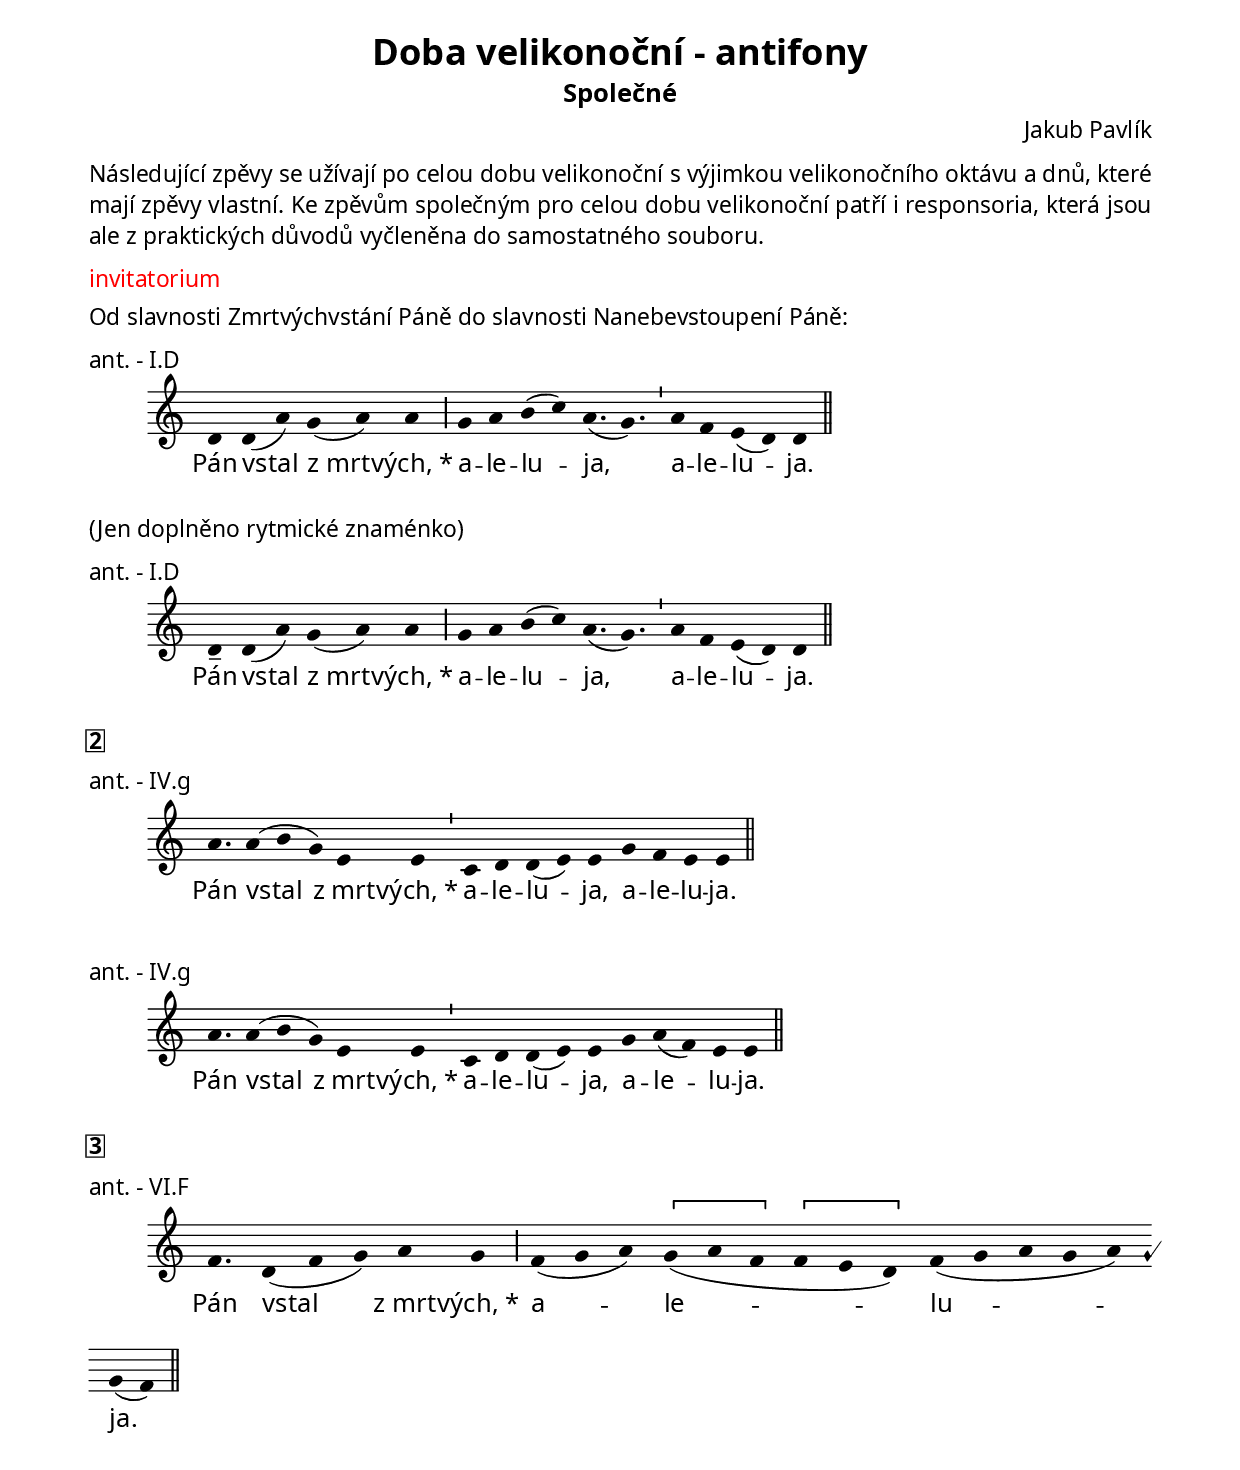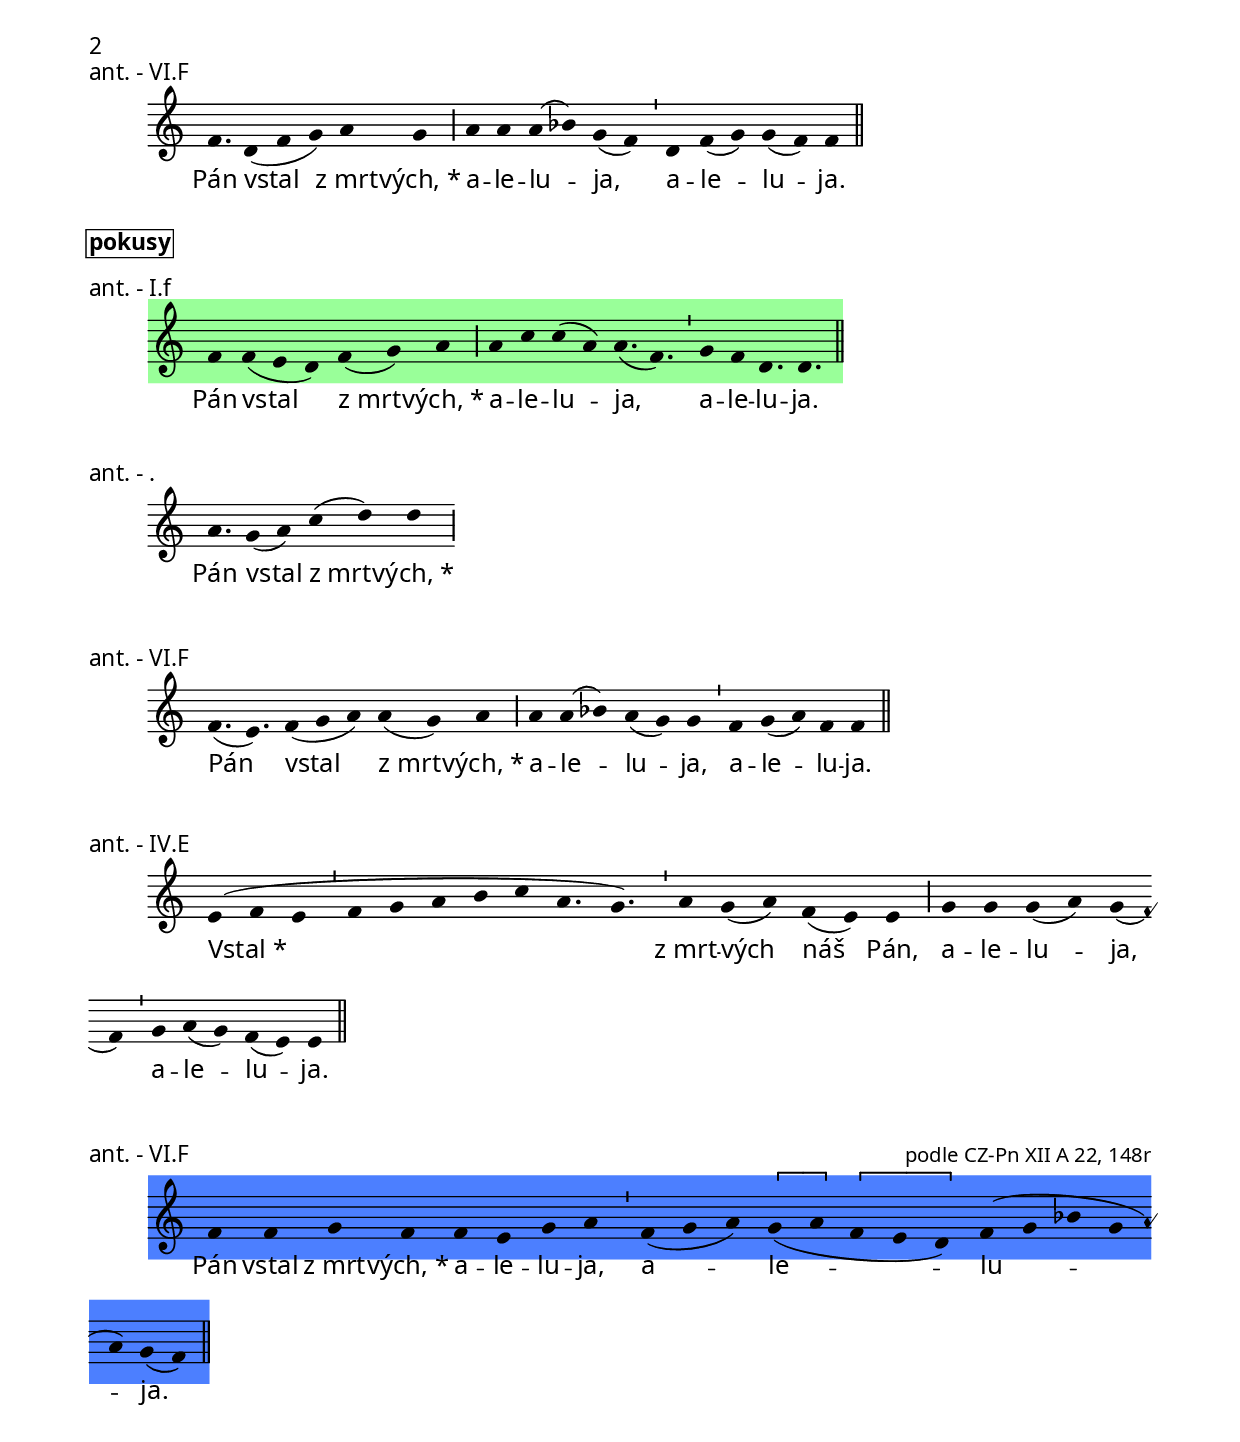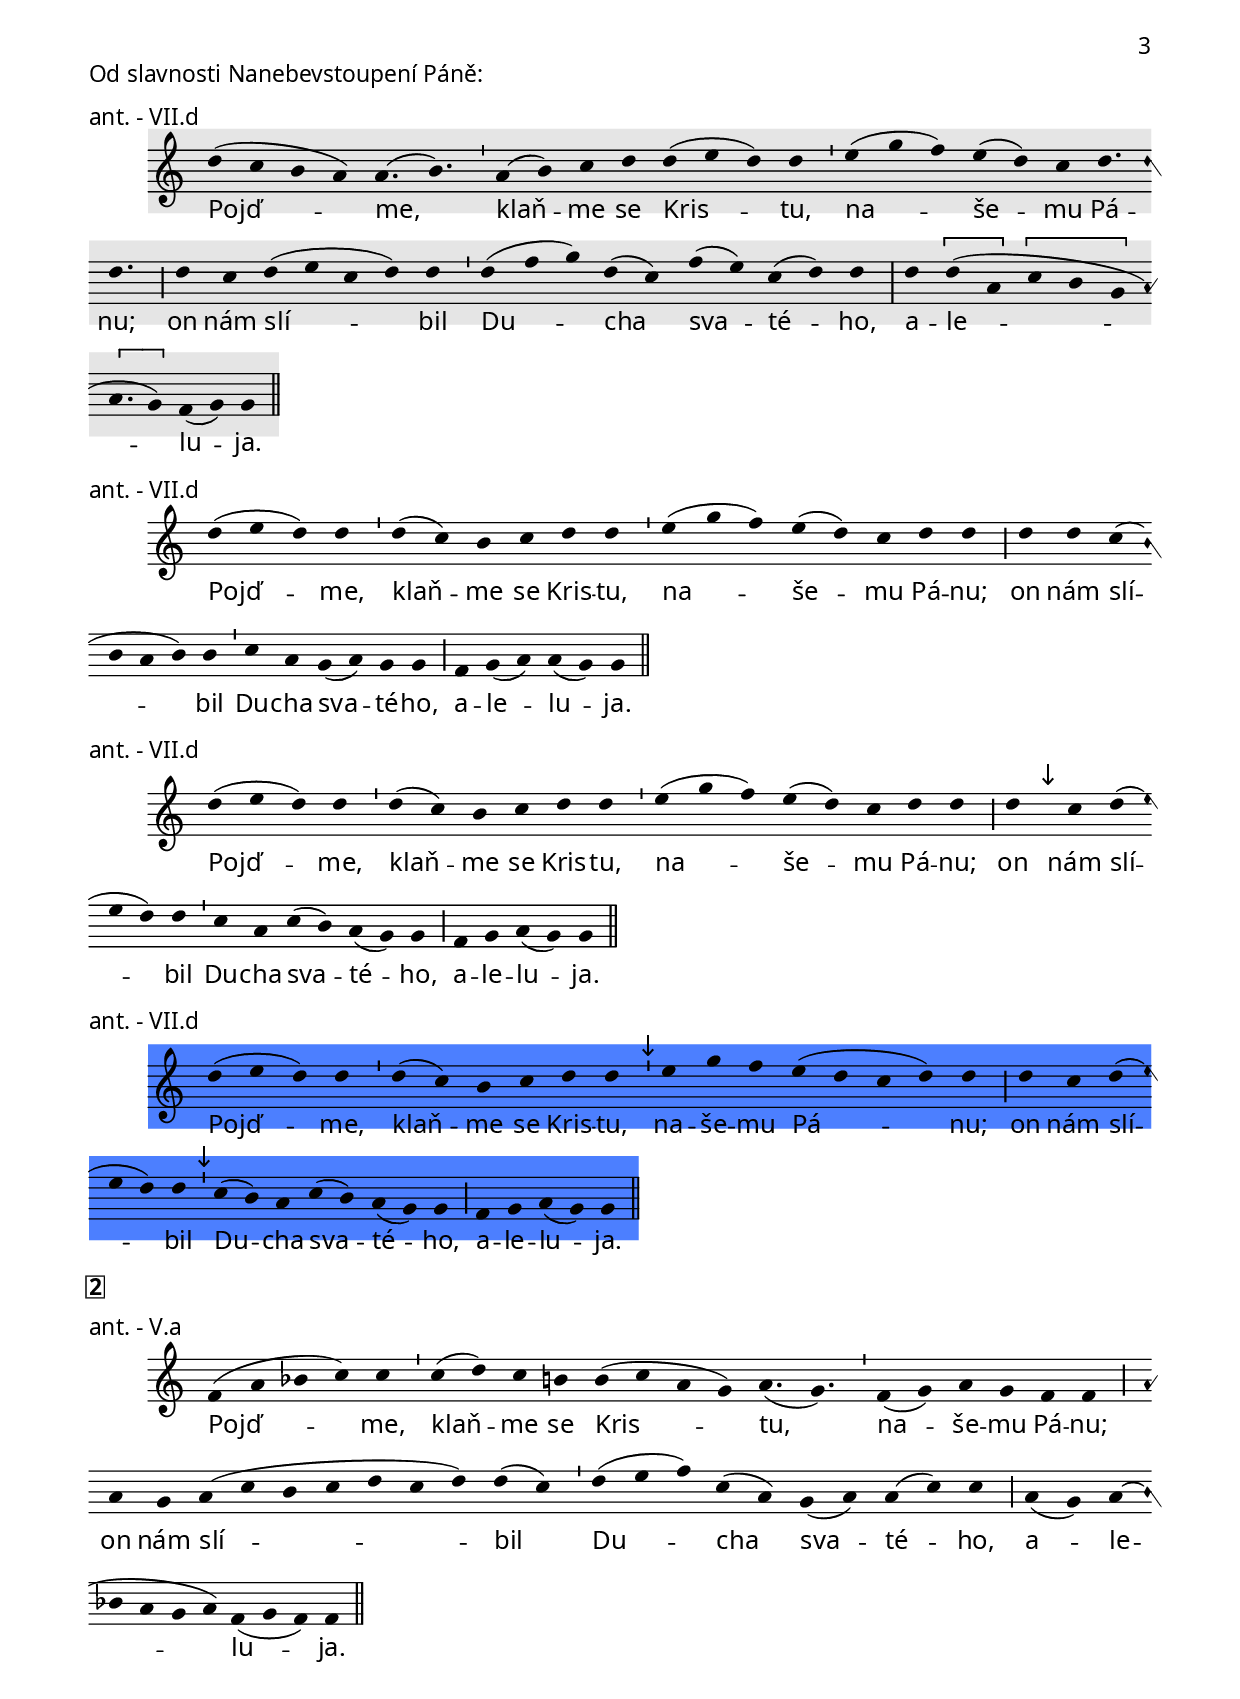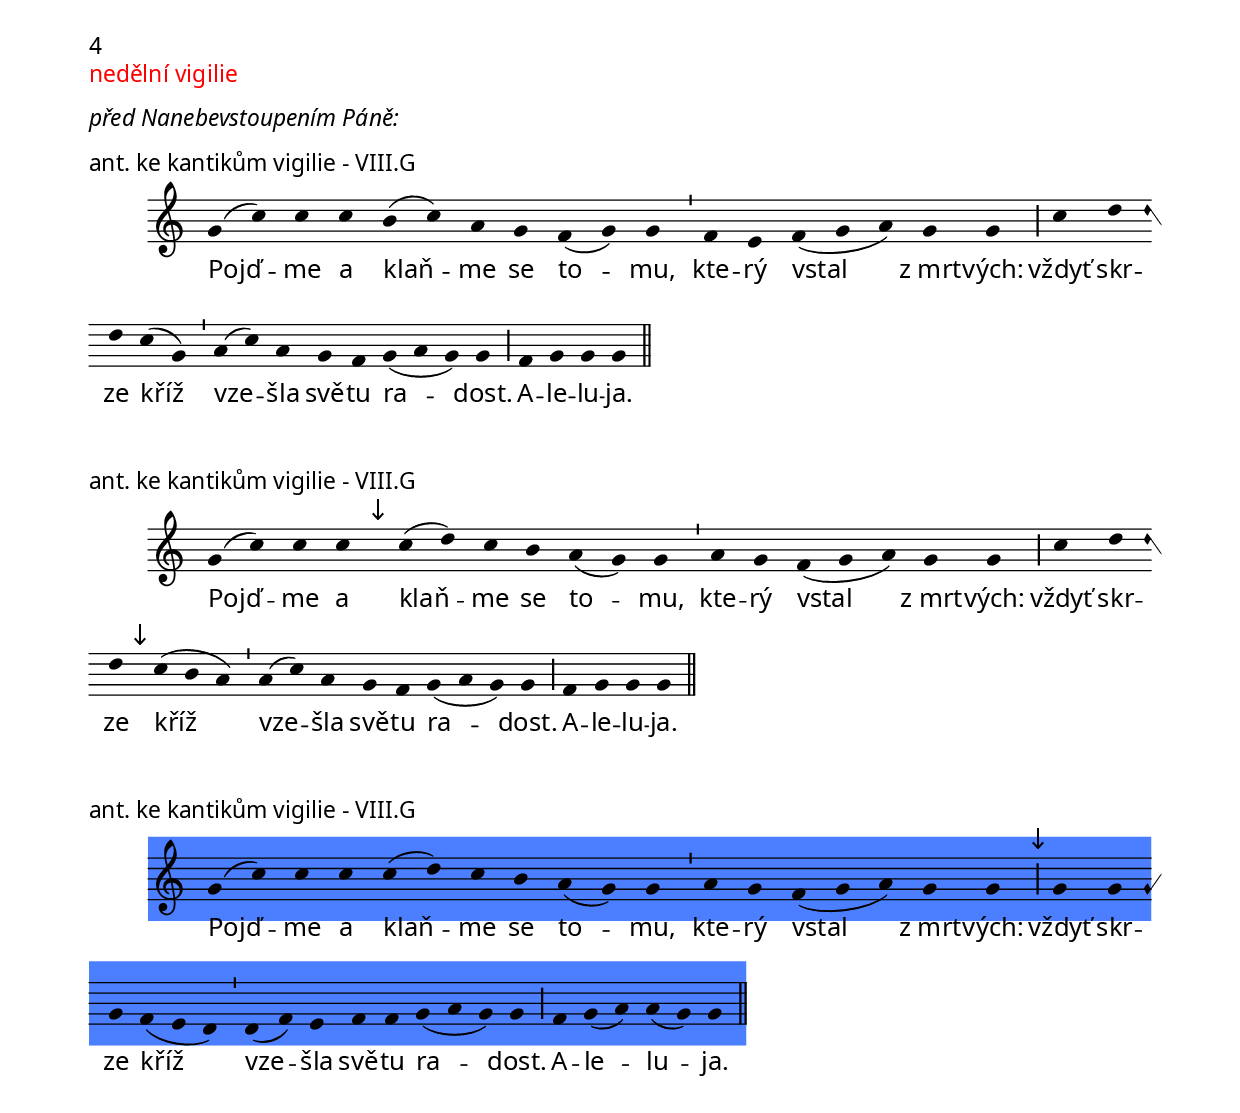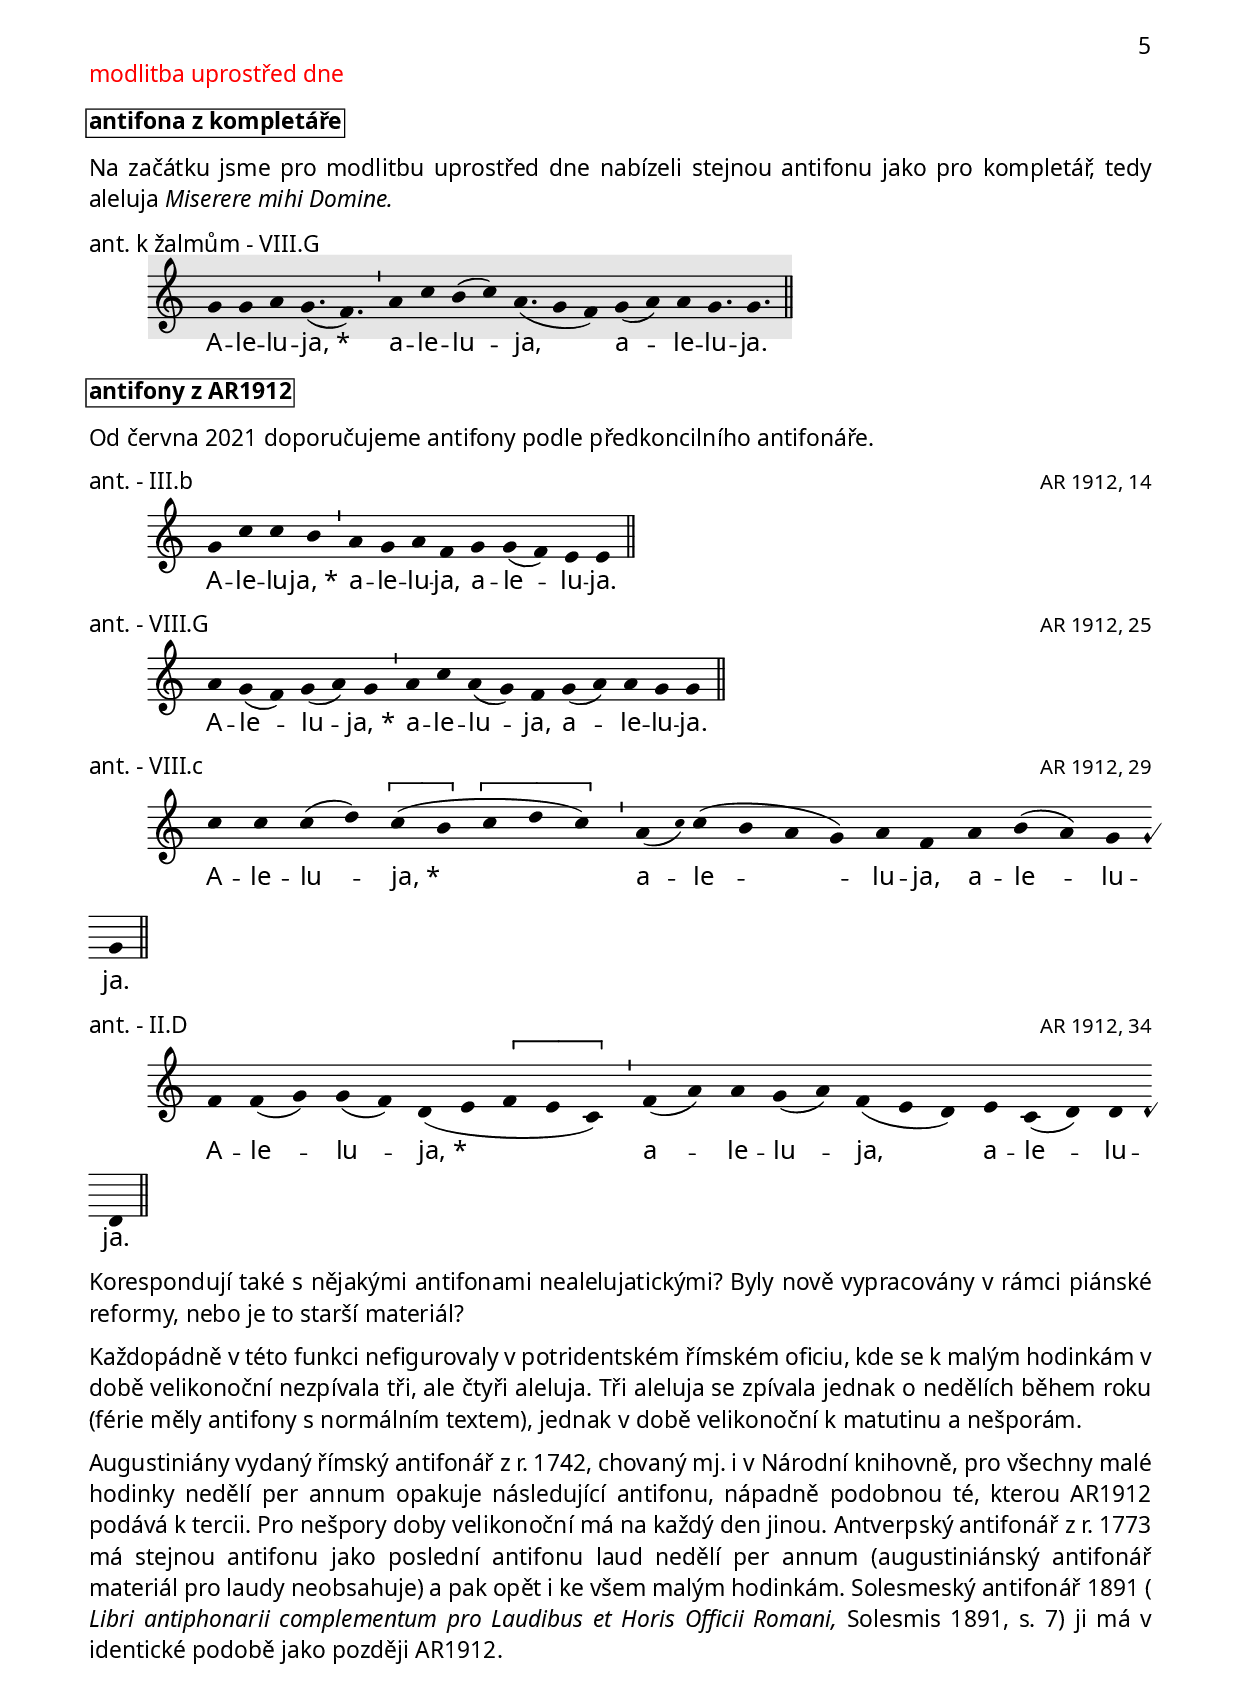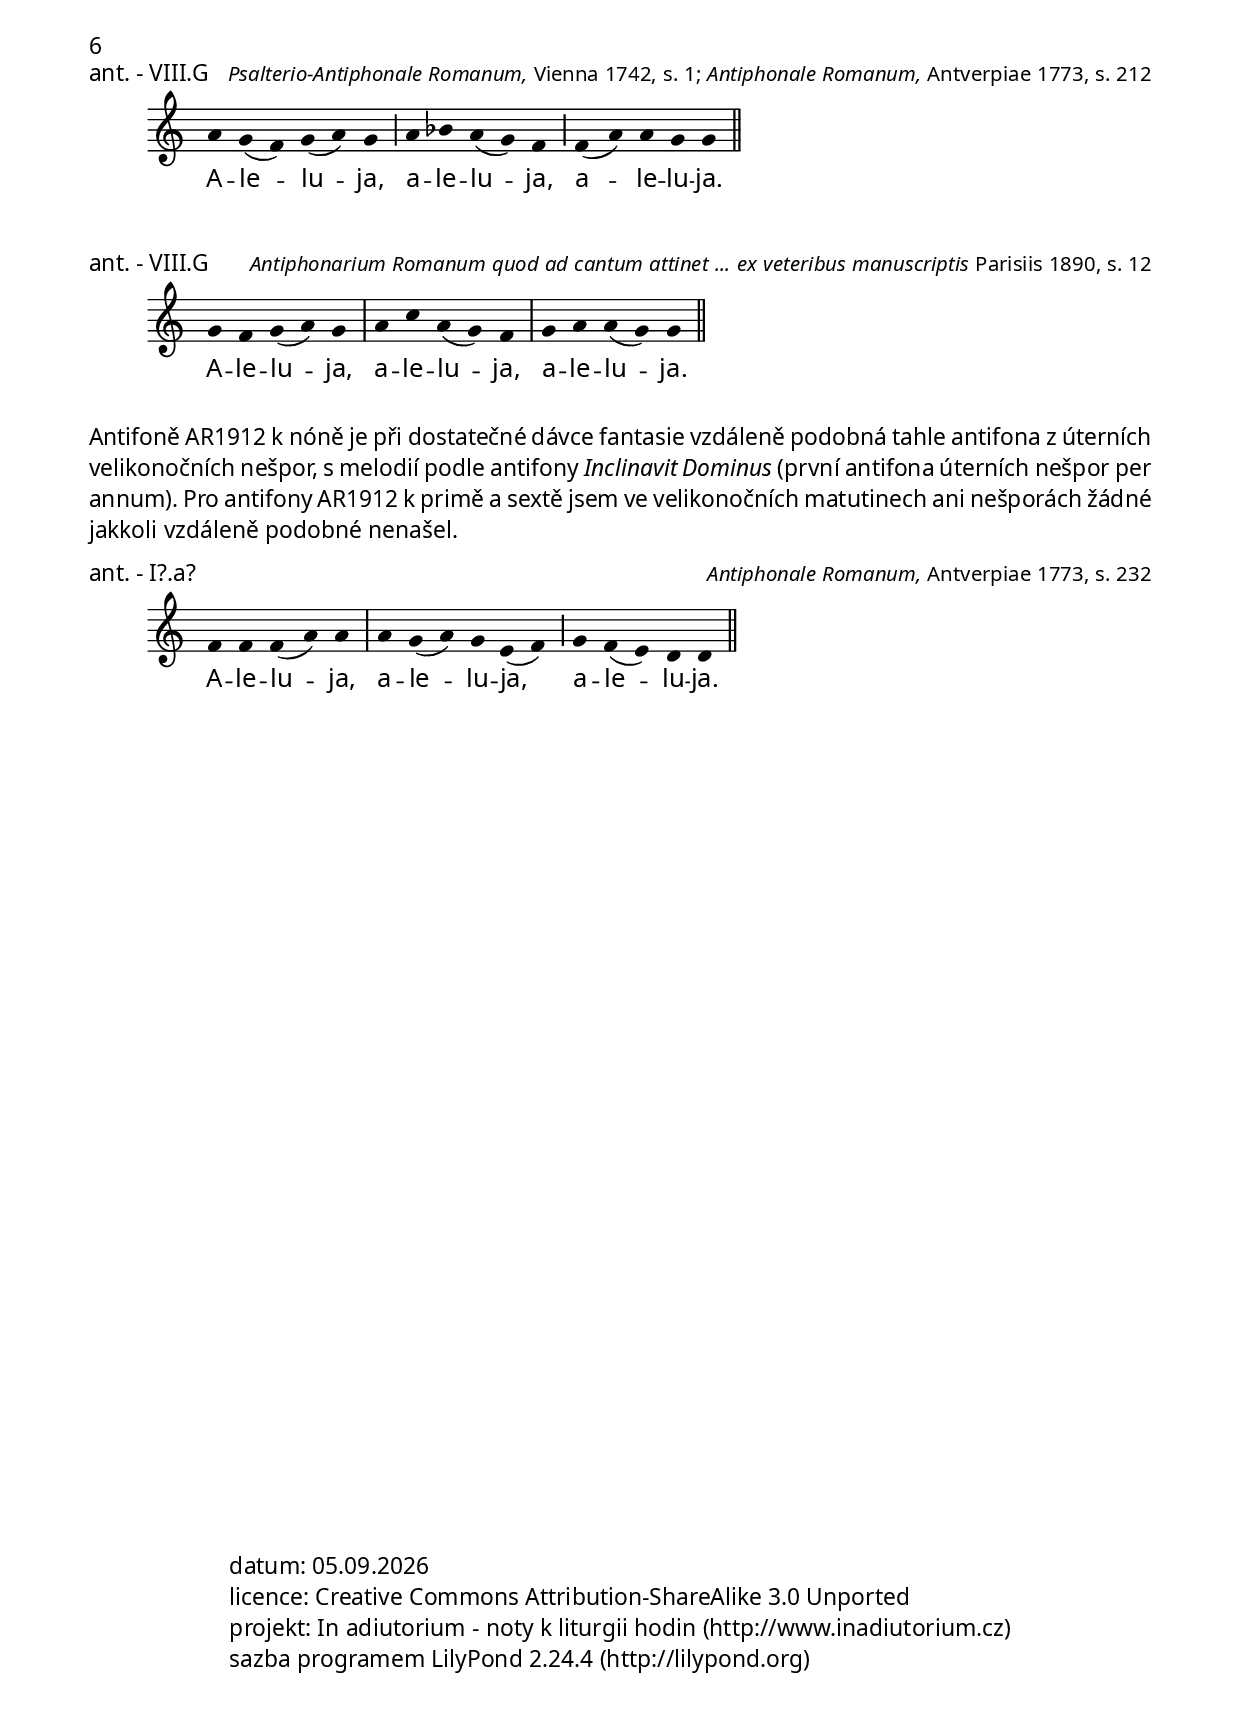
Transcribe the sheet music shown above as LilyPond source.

\version "2.14.2"

\header {
  title = "Doba velikonoční - antifony"
  composer = "Jakub Pavlík"
}

\include "spolecne.ly"

\bookpart {
  \header {
    subtitle = "Společné"
  }

  \markup\justify {Následující zpěvy se užívají
  po celou dobu velikonoční s výjimkou velikonočního
  oktávu a dnů, které mají zpěvy vlastní.
  Ke zpěvům společným pro celou dobu velikonoční
  patří i responsoria, která jsou ale
  z praktických důvodů vyčleněna do samostatného
  souboru.}

  \markup {\nadpisHodinka {"invitatorium"}}

  \markup{Od slavnosti Zmrtvýchvstání Páně do slavnosti Nanebevstoupení Páně:}

  \score {
    \relative c' {
      \choralniRezim
      d4 d( a') g( a) a \barMaior
      g a b( c) a4.( g) \barMin a4 f e( d) d \barFinalis
    }
    \addlyrics {
      Pán vstal z_mrt -- vých,_*
      a -- le -- lu -- ja, a -- le -- lu -- ja.
    }
    \header {
      quid = "ant."
      modus = "I"
      differentia = "D"
      psalmus = ""
      id = ""
      piece = \markup {\sestavTitulekBezZalmu}
    }
  }

  \markup{
    (Jen doplněno rytmické znaménko)
  }
  \score {
    \relative c' {
      \choralniRezim
      d4-- d( a') g( a) a \barMaior
      g a b( c) a4.( g) \barMin a4 f e( d) d \barFinalis
    }
    \addlyrics {
      Pán vstal z_mrt -- vých,_*
      a -- le -- lu -- ja, a -- le -- lu -- ja.
    }
    \header {
      quid = "ant."
      modus = "I"
      differentia = "D"
      psalmus = ""
      id = ""
      piece = \markup {\sestavTitulekBezZalmu}
    }
  }

  \markup\nadpisSkupiny "2"

  \score {
    \relative c'' {
      \choralniRezim
      a4. a4( b g) e e \barMin
      c d d( e) e g f e e \barFinalis
    }
    \addlyrics {
      Pán vstal z_mrt -- vých,_*
      a -- le -- lu -- ja, a -- le -- lu -- ja.
    }
    \header {
      quid = "ant."
      modus = "IV"
      differentia = "g"
      psalmus = ""
      id = ""
      piece = \markup {\sestavTitulekBezZalmu}
    }
  }

  \score {
    \relative c'' {
      \choralniRezim
      a4. a4( b g) e e \barMin
      c d d( e) e g a( f) e e \barFinalis
    }
    \addlyrics {
      Pán vstal z_mrt -- vých,_*
      a -- le -- lu -- ja, a -- le -- lu -- ja.
    }
    \header {
      quid = "ant."
      modus = "IV"
      differentia = "g"
      psalmus = ""
      id = ""
      piece = \markup {\sestavTitulekBezZalmu}
    }
  }

  \markup\nadpisSkupiny "3"

  \score {
    \relative c' {
      \choralniRezim
      f4. d4( f g) a g \barMaior
      f( g a) \[ g( a f \] \[ f e d) \]
      f( g a g a) g( f) \barFinalis
    }
    \addlyrics {
      Pán vstal z_mrt -- vých,_*
      a -- le -- lu -- ja.
    }
    \header {
      quid = "ant."
      modus = "VI"
      differentia = "F"
      psalmus = ""
      fons = "aleluja podle Liber hymnarius, Solesmes 1986, s. 79. Proto je také jen jedno."
      id = ""
      piece = \markup {\sestavTitulekBezZalmu}
    }
  }

  \score {
    \relative c' {
      \choralniRezim
      f4. d4( f g) a g \barMaior
      a a a( bes) g( f) \barMin d f( g) g( f) f \barFinalis
    }
    \addlyrics {
      Pán vstal z_mrt -- vých,_*
      a -- le -- lu -- ja, a -- le -- lu -- ja.
    }
    \header {
      quid = "ant."
      modus = "VI"
      differentia = "F"
      psalmus = ""
      id = ""
      piece = \markup {\sestavTitulekBezZalmu}
    }
  }

  \markup\nadpisSkupiny "pokusy"

  \score {
    \relative c' {
      \zvyraznovacZelenyII
      \choralniRezim
      f4 f( e d) f( g) a \barMaior
      a c c( a) a4.( f) \barMin g4 f d4. d \barFinalis
    }
    \addlyrics {
      Pán vstal z_mrt -- vých,_*
      a -- le -- lu -- ja, a -- le -- lu -- ja.
    }
    \header {
      quid = "ant."
      modus = "I"
      differentia = "f"
      psalmus = ""
      id = "invit"
      fons = "velikonoce_antifony.ly"
      piece = \markup {\sestavTitulekBezZalmu}
    }
  }

  \score {
    \relative c'' {
      \choralniRezim
      a4. g4( a) c( d) d \barMaior

    }
    \addlyrics {
      Pán vstal z_mrt -- vých,_*
      a -- le -- lu -- ja, a -- le -- lu -- ja.
    }
    \header {
      quid = "ant."
      modus = ""
      differentia = ""
      psalmus = ""
      id = "invit"
      fons = "velikonoce_antifony.ly"
      piece = \markup {\sestavTitulekBezZalmu}
    }
  }

  \score {
    \relative c' {
      \choralniRezim
      f4.( e) f4( g a) a( g) a \barMaior
      a a( bes) a( g) g \barMin f g( a) f f \barFinalis
    }
    \addlyrics {
      Pán vstal z_mrt -- vých,_*
      a -- le -- lu -- ja, a -- le -- lu -- ja.
    }
    \header {
      quid = "ant."
      modus = "VI"
      differentia = "F"
      psalmus = ""
      id = "invit"
      fons = "velikonoce_antifony.ly"
      piece = \markup {\sestavTitulekBezZalmu}
    }
  }

  \score {
    \relative c' {
      \choralniRezim
      e4( f e \barMin f g a b c a4. g) \barMin
      a4 g( a) f( e) e \barMaior
      g g g( a) g( f) \barMin g a( g) f( e) e \barFinalis
    }
    \addlyrics {
      Vstal_*
      z_mrt -- vých náš Pán,
      a -- le -- lu -- ja, a -- le -- lu -- ja.
    }
    \header {
      quid = "ant."
      modus = "IV"
      differentia = "E"
      psalmus = ""
      id = "invit"
      fons = "velikonoce_antifony.ly"
      piece = \markup {\sestavTitulekBezZalmu}
    }
  }

  \score {
    \relative c' {
      \zvyraznovacModry
      \choralniRezim
      f4 f g f
      f e g a \barMin
      f( g a) \[ g( a \] \[ f e d) \] f( g bes g a) g( f) \barFinalis
    }
    \addlyrics {
      Pán vstal z_mrt -- vých,_*
      a -- le -- lu -- ja, a -- le -- lu -- ja.
    }
    \header {
      fons_externus = "podle CZ-Pn XII A 22, 148r"
      quid = "ant."
      modus = "VI"
      differentia = "F"
      psalmus = ""
      id = "invit1b"
      piece = \markup {\sestavTitulekBezZalmu}
    }
  }

  \pageBreak

  \markup{Od slavnosti Nanebevstoupení Páně:}

  \score {
    \relative c'' {
      \zvyraznovacSedy
      \choralniRezim
      d4( c b a) a4.( b) \barMin
      a4( b) c d d( e d) d \barMin e( g f) e( d) c d4. d \barMaior
      d4 c d( e c d) d \barMin d( f g) d( c) f( e) c( d) d \barMax
      d \[ d( a \] \[ c b g \] \[ a4. g4) \] f( g) g \barFinalis
    }
    \addlyrics {
      Pojď -- me,
      klaň -- me se Kris -- tu, na -- še -- mu Pá -- nu;
      on nám slí -- bil Du -- cha sva -- té -- ho,
      a -- le -- lu -- ja.
    }
    \header {
      quid = "ant."
      modus = "VII"
      differentia = "d"
      psalmus = ""
      id = "invit2"
      piece = \markup {\sestavTitulekBezZalmu}
    }
  }

  \score {
    \relative c'' {
      \choralniRezim
      d4( e d) d \barMin
      d( c) b c d d \barMin e( g f) e( d) c d d \barMaior
      d4 d c( b a b) b \barMin c a g( a) g g \barMaior
      f g( a) a( g) g \barFinalis
    }
    \addlyrics {
      Pojď -- me,
      klaň -- me se Kris -- tu, na -- še -- mu Pá -- nu;
      on nám slí -- bil Du -- cha sva -- té -- ho,
      a -- le -- lu -- ja.
    }
    \header {
      quid = "ant."
      modus = "VII"
      differentia = "d"
      psalmus = ""
      id = "invit2"
      piece = \markup {\sestavTitulekBezZalmu}
    }
  }

  \score {
    \relative c'' {
      \choralniRezim
      d4( e d) d \barMin
      d( c) b c d d \barMin e( g f) e( d) c d d \barMaior
      d4 \mark\sipka c d( e d) d \barMin c a c( b) a( g) g \barMaior
      f g a( g) g \barFinalis
    }
    \addlyrics {
      Pojď -- me,
      klaň -- me se Kris -- tu, na -- še -- mu Pá -- nu;
      on nám slí -- bil Du -- cha sva -- té -- ho,
      a -- le -- lu -- ja.
    }
    \header {
      quid = "ant."
      modus = "VII"
      differentia = "d"
      psalmus = ""
      id = "invit2"
      piece = \markup {\sestavTitulekBezZalmu}
    }
  }

  \score {
    \relative c'' {
      \zvyraznovacModry
      \choralniRezim
      d4( e d) d \barMin
      d( c) b c d d \barMin \mark\sipka e g f e( d c d) d \barMaior
      d4 c d( e d) d \barMin \mark\sipka c( b) a c( b) a( g) g \barMaior
      f g a( g) g \barFinalis
    }
    \addlyrics {
      Pojď -- me,
      klaň -- me se Kris -- tu, na -- še -- mu Pá -- nu;
      on nám slí -- bil Du -- cha sva -- té -- ho,
      a -- le -- lu -- ja.
    }
    \header {
      quid = "ant."
      modus = "VII"
      differentia = "d"
      psalmus = ""
      id = "invit2"
      piece = \markup {\sestavTitulekBezZalmu}
    }
  }

  \markup\nadpisSkupiny 2

  \score {
    \relative c' {
      \choralniRezim
      f4( a bes c) c \barMin
      c( d) c b! b( c a g) a4.( g) \barMin f4( g) a g f f \barMaior
      a g a( c b c d c d) d( c) \barMin d( e f) c( a) g( a) a( c) c \barMaior
      a( g) a( bes a g a) f( g f) f \barFinalis
    }
    \addlyrics {
      Pojď -- me,
      klaň -- me se Kris -- tu, na -- še -- mu Pá -- nu;
      on nám slí -- bil Du -- cha sva -- té -- ho,
      a -- le -- lu -- ja.
    }
    \header {
      quid = "ant."
      modus = "V"
      differentia = "a"
      psalmus = ""
      fial = "velikonoce_nanebevstoupeni.ly#invit?zacatek"
      id = "invit2"
      piece = \markup {\sestavTitulekBezZalmu}
    }
  }

  \pageBreak

  \markup {\nadpisHodinka {"nedělní vigilie"}}

  \markup\italic{před Nanebevstoupením Páně:}

  \score {
    \relative c'' {
      \choralniRezim
      g4( c) c c b( c) a g f( g) g \barMin
      f e f( g a) g g \barMaior
      c d d c( g) \barMin
      a( c) a g f g( a g) g \barMaior
      f g g g \barFinalis
    }
    \addlyrics {
      Pojď -- me a klaň -- me se to -- mu,
      kte -- rý vstal z_mrt -- vých:
      vždyť skr -- ze kříž
      vze -- šla svě -- tu ra -- dost.
      A -- le -- lu -- ja.
    }
    \header {
      quid = "ant. ke kantikům vigilie"
      modus = "VIII"
      differentia = "G"
      psalmus = ""
      id = "mc-avig"
      piece = \markup {\sestavTitulekBezZalmu}
    }
  }

  \score {
    \relative c'' {
      \choralniRezim
      g4( c) c c \mark\sipka c( d) c b a( g) g \barMin
      a g f( g a) g g \barMaior
      c d d \mark\sipka c( b a) \barMin
      a( c) a g f g( a g) g \barMaior
      f g g g \barFinalis
    }
    \addlyrics {
      Pojď -- me a klaň -- me se to -- mu,
      kte -- rý vstal z_mrt -- vých:
      vždyť skr -- ze kříž
      vze -- šla svě -- tu ra -- dost.
      A -- le -- lu -- ja.
    }
    \header {
      quid = "ant. ke kantikům vigilie"
      modus = "VIII"
      differentia = "G"
      psalmus = ""
      id = "mc-avig"
      piece = \markup {\sestavTitulekBezZalmu}
    }
  }

  \score {
    \relative c'' {
      \zvyraznovacModry
      \choralniRezim
      g4( c) c c c( d) c b a( g) g \barMin
      a g f( g a) g g \barMaior
      \mark\sipka g g g f( e d) \barMin
      d( f) e f f g( a g) g \barMaior
      f g( a) a( g) g \barFinalis
    }
    \addlyrics {
      Pojď -- me a klaň -- me se to -- mu,
      kte -- rý vstal z_mrt -- vých:
      vždyť skr -- ze kříž
      vze -- šla svě -- tu ra -- dost.
      A -- le -- lu -- ja.
    }
    \header {
      quid = "ant. ke kantikům vigilie"
      modus = "VIII"
      differentia = "G"
      psalmus = ""
      id = "mc-avig"
      piece = \markup {\sestavTitulekBezZalmu}
    }
  }

  \pageBreak

  \markup {\nadpisHodinka {"modlitba uprostřed dne"}}

  \markup\nadpisSkupiny "antifona z kompletáře"
  \markup\justify{
    Na začátku jsme pro modlitbu uprostřed dne nabízeli stejnou antifonu
    jako pro kompletář, tedy aleluja \italic{Miserere mihi Domine.}
  }

  \score {
    \relative c'' {
      \zvyraznovacSedy
      \choralniRezim
      g4 g a g4.( f) \barMin
      a4 c b( c) a4.( g4 f)
      g( a) a g4. g \barFinalis
    }
    \addlyrics {
      A -- le -- lu -- ja,_*
      a -- le -- lu -- ja,
      a -- le -- lu -- ja.
    }
    \header {
      quid = "ant. k žalmům"
      modus = "VIII"
      differentia = "G"
      psalmus = ""
      id = "pasch"
      piece = \markup {\sestavTitulekBezZalmu}
      fons = "Liber usualis, New York-Tournai, 1961, 266."
    }
  }

  \markup\nadpisSkupiny "antifony z AR1912"
  \markup\justify{
    Od června 2021 doporučujeme antifony podle předkoncilního antifonáře.
  }

  \score {
    \relative c'' {
      \choralniRezim
      g4 c c b \barMin
      a g a f
      g g( f) e e \barFinalis
    }
    \addlyrics {
      A -- le -- lu -- ja,_*
      a -- le -- lu -- ja,
      a -- le -- lu -- ja.
    }
    \header {
      quid = "ant."
      modus = "III"
      differentia = "b"
      psalmus = ""
      fons_externus = "AR 1912, 14"
      id = "prima"
      piece = \markup {\sestavTitulekBezZalmu}
    }
  }

  \score {
    \relative c'' {
      \choralniRezim
      a4 g( f) g( a) g \barMin
      a c a( g) f
      g( a) a g g \barFinalis
    }
    \addlyrics {
      A -- le -- lu -- ja,_*
      a -- le -- lu -- ja,
      a -- le -- lu -- ja.
    }
    \header {
      quid = "ant."
      modus = "VIII"
      differentia = "G"
      psalmus = ""
      fons_externus = "AR 1912, 25"
      id = "tercie"
      piece = \markup {\sestavTitulekBezZalmu}
    }
  }

  \score {
    \relative c'' {
      \choralniRezim
      c4 c c( d) \[ c( b \] \[ c d c) \] \barMin
      a( \grace c) c( b a g) a f
      a b( a) g g \barFinalis
    }
    \addlyrics {
      A -- le -- lu -- ja,_*
      a -- le -- lu -- ja,
      a -- le -- lu -- ja.
    }
    \header {
      quid = "ant."
      modus = "VIII"
      differentia = "c"
      psalmus = ""
      fons_externus = "AR 1912, 29"
      id = "sexta"
      piece = \markup {\sestavTitulekBezZalmu}
    }
  }

  \score {
    \relative c' {
      \choralniRezim
      f4 f( g) g( f) d( e \[ f e c) \] \barMin
      f( a) a g( a) f( e d) e c( d) d d \barFinalis
    }
    \addlyrics {
      A -- le -- lu -- ja,_*
      a -- le -- lu -- ja,
      a -- le -- lu -- ja.
    }
    \header {
      quid = "ant."
      modus = "II"
      differentia = "D"
      psalmus = ""
      fons_externus = "AR 1912, 34"
      id = "nona"
      piece = \markup {\sestavTitulekBezZalmu}
    }
  }

  \markup\justify{
    Korespondují také s nějakými antifonami nealelujatickými?
    Byly nově vypracovány v rámci piánské reformy,
    nebo je to starší materiál?
  }
  \markup\justify{
    Každopádně v této funkci nefigurovaly v potridentském římském oficiu,
    kde se k malým hodinkám v době velikonoční nezpívala tři, ale čtyři aleluja.
    Tři aleluja se zpívala jednak o nedělích během roku (férie měly
    antifony s normálním textem), jednak v době velikonoční k matutinu a nešporám.
  }

  \markup\justify{
    Augustiniány vydaný římský antifonář z r. 1742, chovaný mj. i v Národní knihovně,
    pro všechny malé hodinky nedělí per annum opakuje následující antifonu,
    nápadně podobnou té, kterou AR1912 podává k tercii.
    Pro nešpory doby velikonoční má na každý den jinou.
    Antverpský antifonář z r. 1773 má stejnou antifonu jako poslední antifonu laud nedělí per annum
    (augustiniánský antifonář materiál pro laudy neobsahuje) a pak opět i ke všem malým hodinkám.
    Solesmeský antifonář 1891
    (\italic\with-url "https://archive.org/details/libriantiphonari00cath/" {
      Libri antiphonarii complementum pro Laudibus et Horis Officii Romani,
    }
    Solesmis 1891, s. 7)
    ji má v identické podobě jako později AR1912.
  }
  \score {
    \relative c'' {
      \choralniRezim
      a4 g( f) g( a) g \barMaior
      a bes a( g) f \barMaior
      f( a) a g g \barFinalis
    }
    \addlyrics {
      A -- le -- lu -- ja,
      a -- le -- lu -- ja,
      a -- le -- lu -- ja.
    }
    \header {
      quid = "ant."
      modus = "VIII"
      differentia = "G"
      psalmus = ""
      fons_externus = \markup{
        \italic\with-url "https://aleph.nkp.cz/F/?func=direct&doc_number=006286445&local_base=SKC" {
          Psalterio-Antiphonale Romanum,
        }
        Vienna 1742, s. 1;

        \italic\with-url "https://books.google.cz/books?id=pRzS_AIJW3IC" {
          Antiphonale Romanum,
        }
        Antverpiae 1773, s. 212
      }
      id = ""
      piece = \markup {\sestavTitulekBezZalmu}
    }
  }

  \score {
    \relative c'' {
      \choralniRezim
      g4 f g( a) g \barMax
      a c a( g) f \barMax
      g a a( g) g \barFinalis
    }
    \addlyrics {
      A -- le -- lu -- ja,
      a -- le -- lu -- ja,
      a -- le -- lu -- ja.
    }
    \header {
      quid = "ant."
      modus = "VIII"
      differentia = "G"
      psalmus = ""
      fons_externus = \markup{
        \italic\with-url "https://books.google.cz/books?id=K41WX2CifKcC" {
          Antiphonarium Romanum
          quod ad cantum attinet ... ex veteribus manuscriptis
        }
        Parisiis 1890, s. 12
      }
      id = ""
      piece = \markup {\sestavTitulekBezZalmu}
    }
  }

  \markup\justify{
    Antifoně AR1912 k nóně je při dostatečné dávce fantasie vzdáleně podobná
    tahle antifona z úterních velikonočních nešpor, s melodií podle antifony
    \italic{Inclinavit Dominus} (první antifona úterních nešpor per annum).
    Pro antifony AR1912 k primě a sextě jsem ve velikonočních matutinech ani nešporách
    žádné jakkoli vzdáleně podobné nenašel.
  }
  \score {
    \relative c' {
      \choralniRezim
      f4 f f( a) a \barMax
      a g( a) g e( f) \barMaior
      g f( e) d d \barFinalis
    }
    \addlyrics {
      A -- le -- lu -- ja,
      a -- le -- lu -- ja,
      a -- le -- lu -- ja.
    }
    \header {
      quid = "ant."
      modus = "I?" % v prameni je jen vynotovana differentia, kterou neumim zaradit
      differentia = "a?"
      psalmus = ""
      fons_externus = \markup{
        \italic\with-url "https://books.google.cz/books?id=pRzS_AIJW3IC" {
          Antiphonale Romanum,
        }
        Antverpiae 1773, s. 232
      }
      id = ""
      piece = \markup {\sestavTitulekBezZalmu}
    }
  }
}